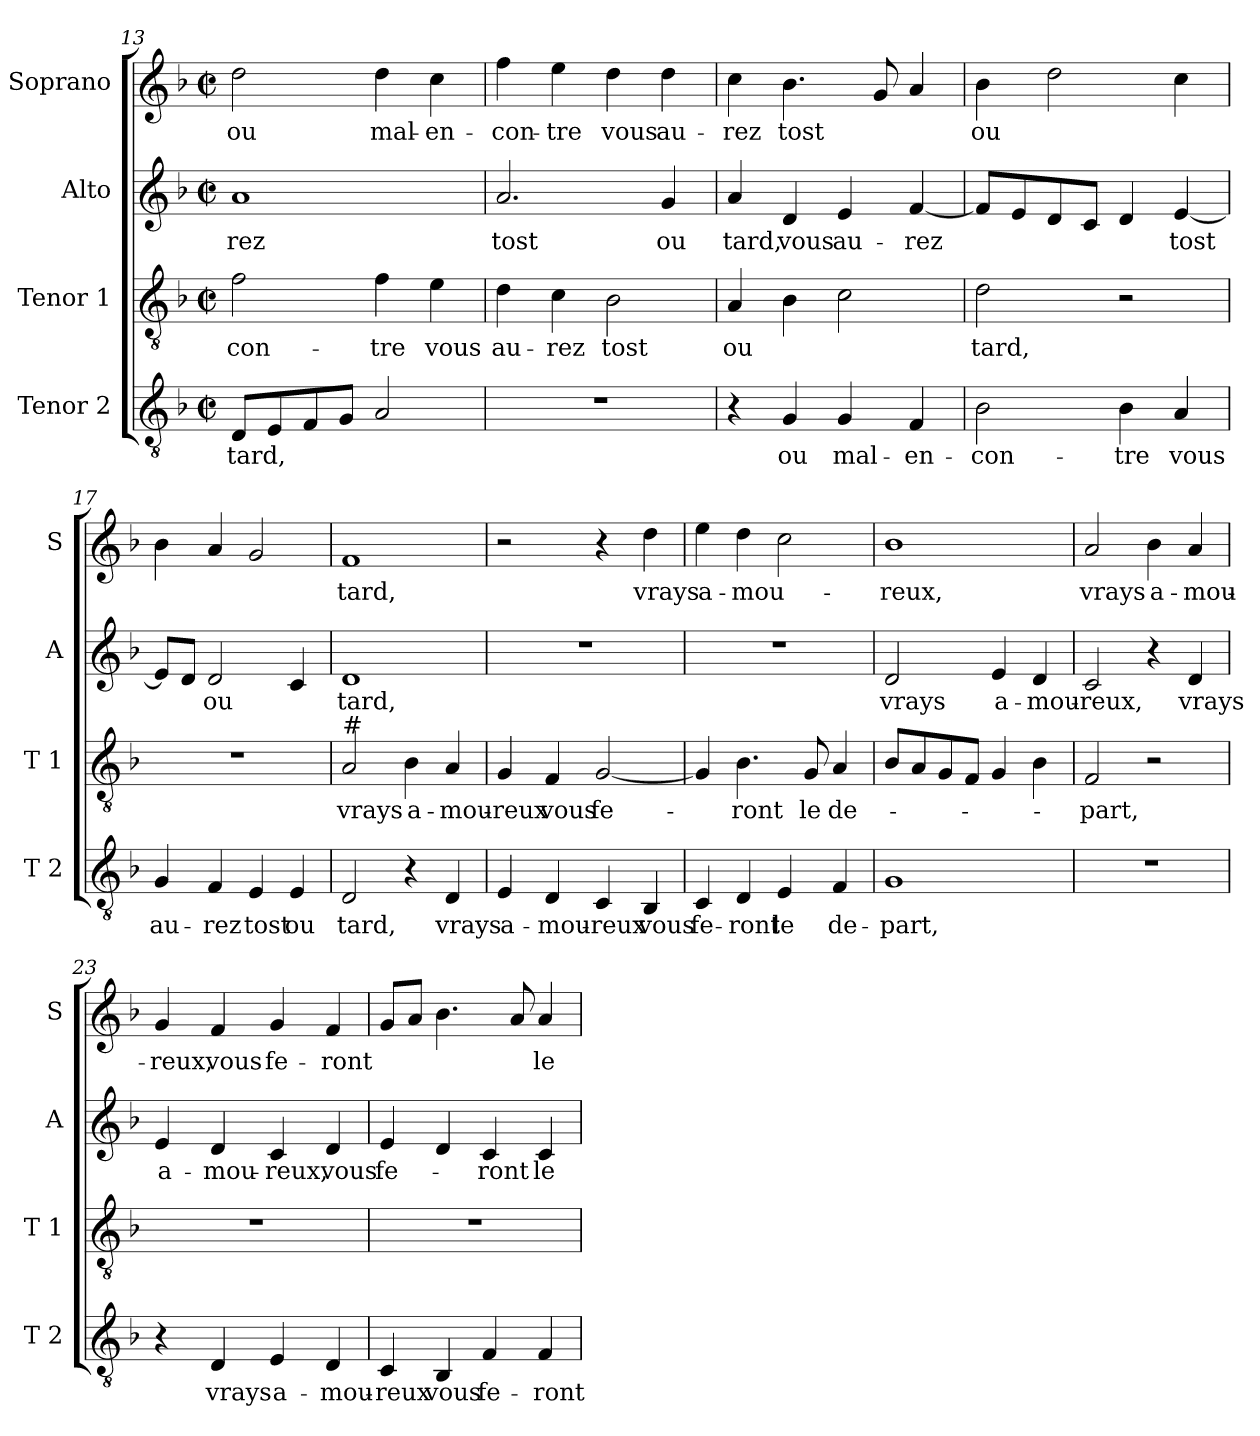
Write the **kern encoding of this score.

**kern	**text	**kern	**text	**kern	**text	**kern	**text
*part4	*part4	*part3	*part3	*part2	*part2	*part1	*part1
*staff4	*staff4	*staff3	*staff3	*staff2	*staff2	*staff1	*staff1
*I"Tenor 2	*	*I"Tenor 1	*	*I"Alto	*	*I"Soprano	*
*I'T 2	*	*I'T 1	*	*I'A	*	*I'S	*
*clefGv2	*	*clefGv2	*	*clefG2	*	*clefG2	*
*k[b-]	*	*k[b-]	*	*k[b-]	*	*k[b-]	*
*F:	*	*F:	*	*F:	*	*F:	*
*M2/2	*	*M2/2	*	*M2/2	*	*M2/2	*
*met(c|)	*	*met(c|)	*	*met(c|)	*	*met(c|)	*
=13	=13	=13	=13	=13	=13	=13	=13
!	!LO:LY:b	!	!LO:LY:b	!	!LO:LY:b	!	!LO:LY:b
8D/L	tard,	2f\	-con-	1a	-rez	2dd\	ou
8E/	.	.	.	.	.	.	.
8F/	.	.	.	.	.	.	.
8G/J	.	.	.	.	.	.	.
!	!	!	!LO:LY:b	!	!	!	!LO:LY:b
2A/	.	4f\	-tre	.	.	4dd\	mal-
!	!	!	!LO:LY:b	!	!	!	!LO:LY:b
.	.	4e\	vous	.	.	4cc\	-en-
=14	=14	=14	=14	=14	=14	=14	=14
!	!	!	!LO:LY:b	!	!LO:LY:b	!	!LO:LY:b
1r	.	4d\	au-	2.a/	tost	4ff\	-con-
!	!	!	!LO:LY:b	!	!	!	!LO:LY:b
.	.	4c\	-rez	.	.	4ee\	-tre
!	!	!	!LO:LY:b	!	!	!	!LO:LY:b
.	.	2B-\	tost	.	.	4dd\	vous
!	!	!	!	!	!LO:LY:b	!	!LO:LY:b
.	.	.	.	4g/	ou	4dd\	au-
=15	=15	=15	=15	=15	=15	=15	=15
!	!	!	!LO:LY:b	!	!LO:LY:b	!	!LO:LY:b
4r	.	4A/	ou	4a/	tard,	4cc\	-rez
!	!LO:LY:b	!	!	!	!LO:LY:b	!	!LO:LY:b
4G/	ou	4B-\	.	4d/	vous	4.b-\	tost
!	!LO:LY:b	!	!	!	!LO:LY:b	!	!
4G/	mal-	2c\	.	4e/	au-	.	.
.	.	.	.	.	.	8g/	.
!	!LO:LY:b	!	!	!	!LO:LY:b	!	!
4F/	-en-	.	.	[4f/	-rez	4a/	.
!!LO:LB:g=z
=16	=16	=16	=16	=16	=16	=16	=16
!	!LO:LY:b	!	!LO:LY:b	!	!	!	!LO:LY:b
2B-\	-con-	2d\	tard,	8f/L]	.	4b-\	ou
.	.	.	.	8e/	.	.	.
.	.	.	.	8d/	.	2dd\	.
.	.	.	.	8c/J	.	.	.
!	!LO:LY:b	!	!	!	!	!	!
4B-\	-tre	2r	.	4d/	.	.	.
!	!LO:LY:b	!	!	!	!LO:LY:b	!	!
4A/	vous	.	.	[4e/	tost	4cc\	.
=17	=17	=17	=17	=17	=17	=17	=17
!	!LO:LY:b	!	!	!	!	!	!
4G/	au-	1r	.	8e/L]	.	4b-\	.
.	.	.	.	8d/J	.	.	.
!	!LO:LY:b	!	!	!	!LO:LY:b	!	!
4F/	-rez	.	.	2d/	ou	4a/	.
!	!LO:LY:b	!	!	!	!	!	!
4E/	tost	.	.	.	.	2g/	.
!	!LO:LY:b	!	!	!	!	!	!
4E/	ou	.	.	4c/	.	.	.
=18	=18	=18	=18	=18	=18	=18	=18
!	!	!LO:TX:a:t=#	!	!	!	!	!
!	!LO:LY:b	!	!LO:LY:b	!	!LO:LY:b	!	!LO:LY:b
2D/	tard,	2A/	vrays	1d	tard,	1f	tard,
!	!	!	!LO:LY:b	!	!	!	!
4r	.	4B-\	a-	.	.	.	.
!	!LO:LY:b	!	!LO:LY:b	!	!	!	!
4D/	vrays	4A/	-mou-	.	.	.	.
=19	=19	=19	=19	=19	=19	=19	=19
!	!LO:LY:b	!	!LO:LY:b	!	!	!	!
4E/	a-	4G/	-reux	1r	.	2r	.
!	!LO:LY:b	!	!LO:LY:b	!	!	!	!
4D/	-mou-	4F/	vous	.	.	.	.
!	!LO:LY:b	!	!LO:LY:b	!	!	!	!
4C/	-reux	[2G/	fe-	.	.	4r	.
!	!LO:LY:b	!	!	!	!	!	!LO:LY:b
4BB-/	vous	.	.	.	.	4dd\	vrays
=20	=20	=20	=20	=20	=20	=20	=20
!	!LO:LY:b	!	!	!	!	!	!LO:LY:b
4C/	fe-	4G/]	.	1r	.	4ee\	a-
!	!LO:LY:b	!	!LO:LY:b	!	!	!	!LO:LY:b
4D/	-ront	4.B-\	-ront	.	.	4dd\	-mou-
!	!LO:LY:b	!	!	!	!	!	!
4E/	le	.	.	.	.	2cc\	.
!	!	!	!LO:LY:b	!	!	!	!
.	.	8G/	le	.	.	.	.
!	!LO:LY:b	!	!LO:LY:b	!	!	!	!
4F/	de-	4A/	de-	.	.	.	.
!!LO:LB:g=z
=21	=21	=21	=21	=21	=21	=21	=21
!	!LO:LY:b	!	!	!	!LO:LY:b	!	!LO:LY:b
1G	-part,	8B-/L	.	2d/	vrays	1b-	-reux,
.	.	8A/	.	.	.	.	.
.	.	8G/	.	.	.	.	.
.	.	8F/J	.	.	.	.	.
!	!	!	!	!	!LO:LY:b	!	!
.	.	4G/	.	4e/	a-	.	.
!	!	!	!	!	!LO:LY:b	!	!
.	.	4B-\	.	4d/	-mou-	.	.
=22	=22	=22	=22	=22	=22	=22	=22
!	!	!	!LO:LY:b	!	!LO:LY:b	!	!LO:LY:b
1r	.	2F/	-part,	2c/	-reux,	2a/	vrays
!	!	!	!	!	!	!	!LO:LY:b
.	.	2r	.	4r	.	4b-\	a-
!	!	!	!	!	!LO:LY:b	!	!LO:LY:b
.	.	.	.	4d/	vrays	4a/	-mou-
=23	=23	=23	=23	=23	=23	=23	=23
!	!	!	!	!	!LO:LY:b	!	!LO:LY:b
4r	.	1r	.	4e/	a-	4g/	-reux,
!	!LO:LY:b	!	!	!	!LO:LY:b	!	!LO:LY:b
4D/	vrays	.	.	4d/	-mou-	4f/	vous
!	!LO:LY:b	!	!	!	!LO:LY:b	!	!LO:LY:b
4E/	a-	.	.	4c/	-reux,	4g/	fe-
!	!LO:LY:b	!	!	!	!LO:LY:b	!	!LO:LY:b
4D/	-mou-	.	.	4d/	vous	4f/	-ront
=24	=24	=24	=24	=24	=24	=24	=24
!	!LO:LY:b	!	!	!	!LO:LY:b	!	!
4C/	-reux	1r	.	4e/	fe-	8g/L	.
.	.	.	.	.	.	8a/J	.
!	!LO:LY:b	!	!	!	!	!	!
4BB-/	vous	.	.	4d/	.	4.b-\	.
!	!LO:LY:b	!	!	!	!LO:LY:b	!	!
4F/	fe-	.	.	4c/	-ront	.	.
.	.	.	.	.	.	8a/	.
!	!LO:LY:b	!	!	!	!LO:LY:b	!	!LO:LY:b
4F/	-ront	.	.	4c/	le	4a/	le
=	=	=	=	=	=	=	=
*-	*-	*-	*-	*-	*-	*-	*-
